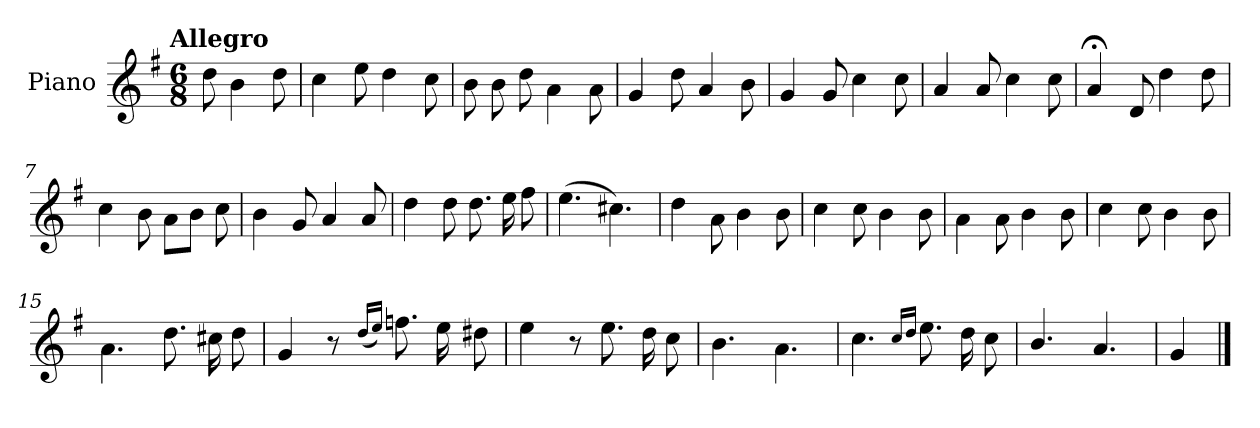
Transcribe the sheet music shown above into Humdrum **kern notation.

**kern
*part1
*staff1
*I"Piano
*I'Pno.
*clefG2
*k[f#]
!!LO:TX:omd:t=Allegro
*M6/8
*MM144
=
8dd\
4b\
8dd\
=1
4cc\
8ee\
4dd\
8cc\
=2
8b\
8b\
8dd\
4a\
8a\
=3
4g/
8dd\
4a/
8b\
!!LO:LB:g=z
=4
4g/
8g/
4cc\
8cc\
=5
4a/
8a/
4cc\
8cc\
=6
4a;</
8d/
4dd\
8dd\
=7
4cc\
8b\
8a\L
8b\J
8cc\
=8
4b\
8g/
4a/
8a/
!!LO:LB:g=z
=9
4dd\
8dd\
8.dd\
16ee\
8ff#\
=10
(>4.ee\
4.cc#X\)
=11
4dd\
8a\
4b\
8b\
=12
4cc\
8cc\
4b\
8b\
=13
4a\
8a\
4b\
8b\
!!LO:LB:g=z
=14
4cc\
8cc\
4b\
8b\
=15
4.a\
8.dd\
16cc#X\
8dd\
=16
4g/
8r
(<16qqdd/LL
16qqee/JJ)
8.ffn\
16ee\
8dd#X\
=17
4ee\
8r
8.ee\
16dd\
8cc\
!!LO:LB:g=z
=18
4.b\
4.a\
=19
4.cc\
16qqcc/LL
16qqdd/JJ
8.ee\
16dd\
8cc\
=20
4.b/
4.a/
=21
4g/
==
*-
